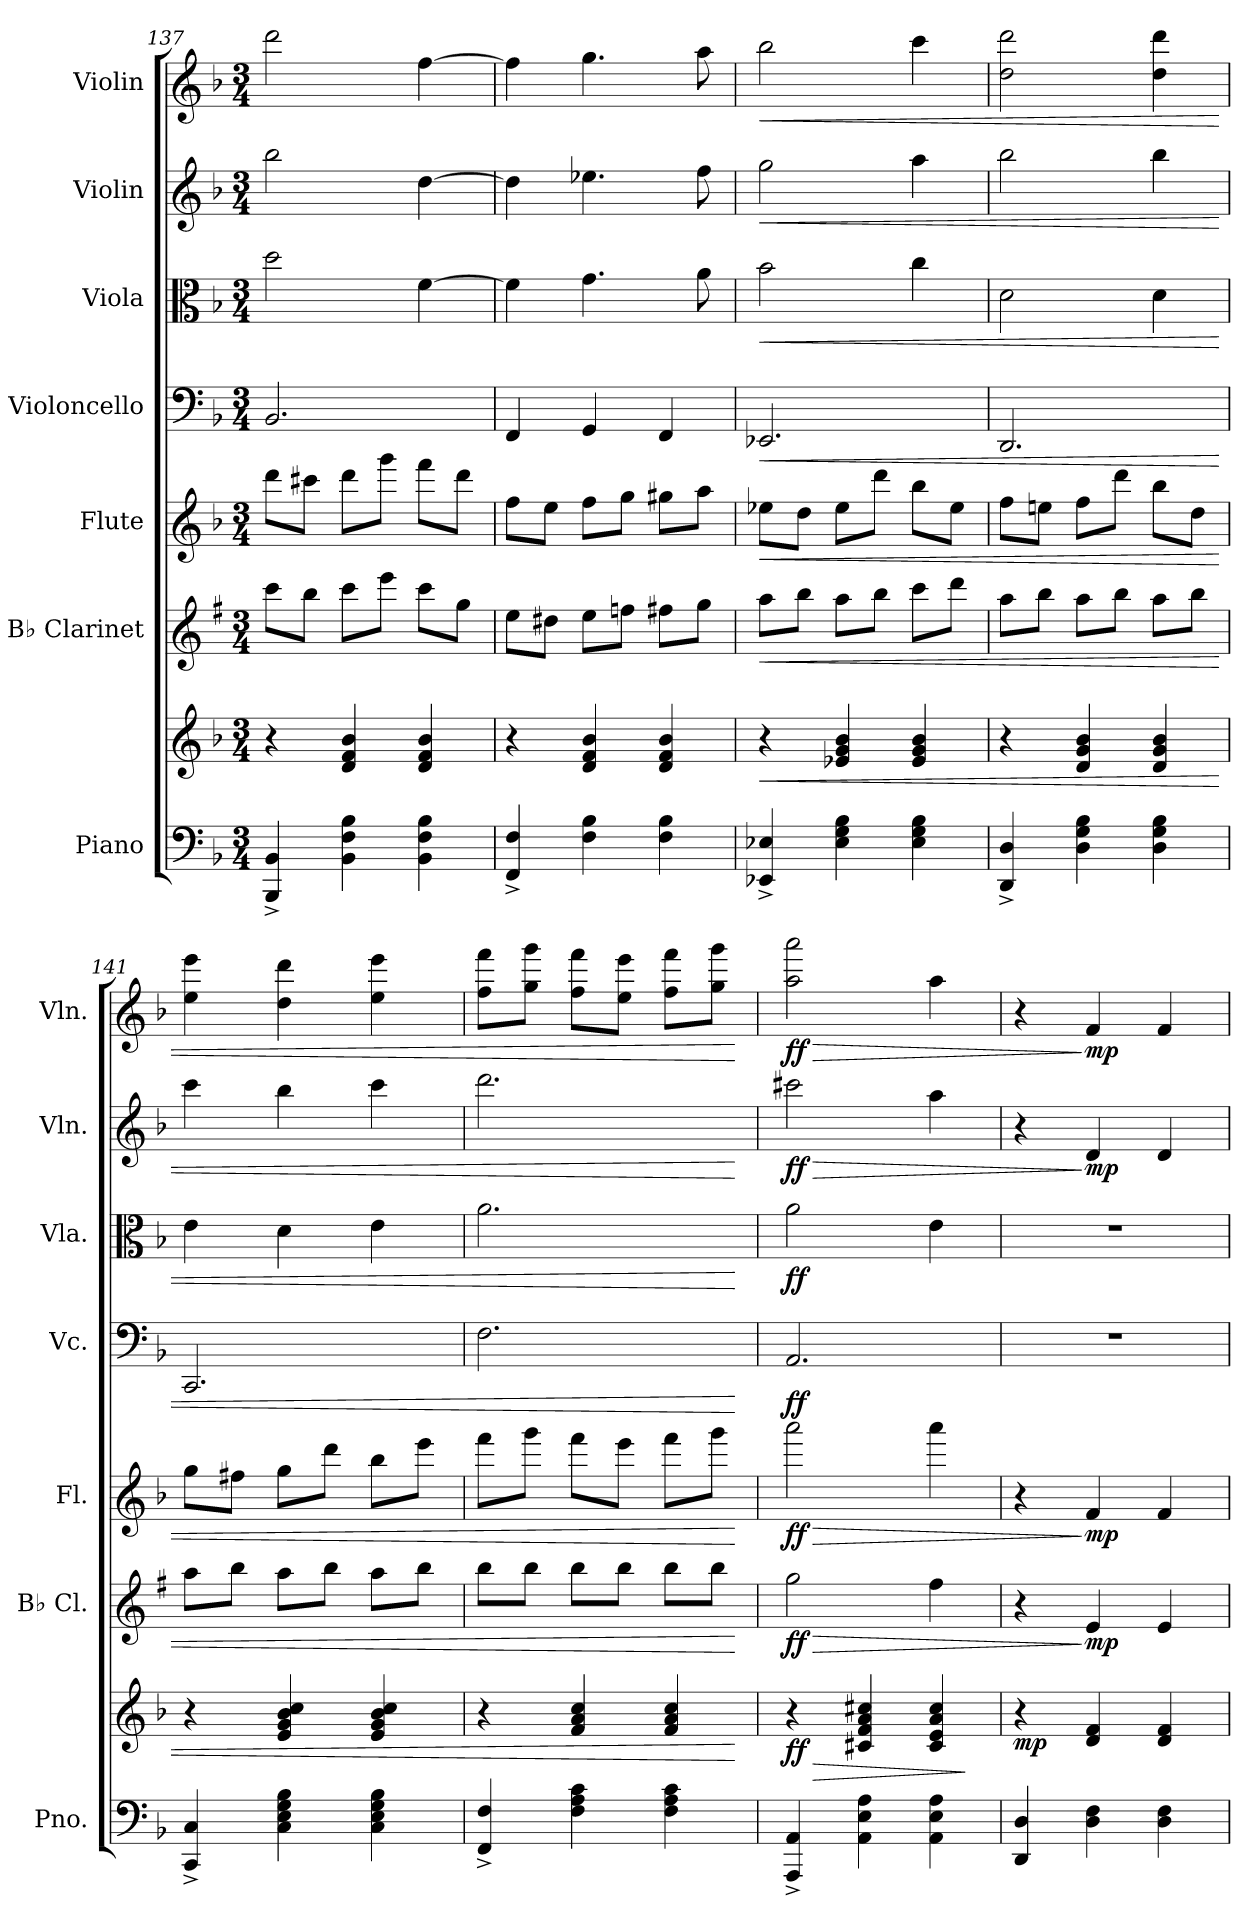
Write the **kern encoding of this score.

**kern	**kern	**dynam	**kern	**dynam	**kern	**dynam	**kern	**dynam	**kern	**dynam	**kern	**dynam	**kern	**dynam
*part7	*part7	*part7	*part6	*part6	*part5	*part5	*part4	*part4	*part3	*part3	*part2	*part2	*part1	*part1
*staff8	*staff7	*staff7/8	*staff6	*staff6	*staff5	*staff5	*staff4	*staff4	*staff3	*staff3	*staff2	*staff2	*staff1	*staff1
*I"Piano	*	*	*I"B♭ Clarinet	*	*I"Flute	*	*I"Violoncello	*	*I"Viola	*	*I"Violin	*	*I"Violin	*
*I'Pno.	*	*	*I'B♭ Cl.	*	*I'Fl.	*	*I'Vc.	*	*I'Vla.	*	*I'Vln.	*	*I'Vln.	*
*clefF4	*clefG2	*	*clefG2	*	*clefG2	*	*clefF4	*	*clefC3	*	*clefG2	*	*clefG2	*
*	*	*	*ITrd1c2	*	*	*	*	*	*	*	*	*	*	*
*k[b-]	*k[b-]	*	*k[b-]	*	*k[b-]	*	*k[b-]	*	*k[b-]	*	*k[b-]	*	*k[b-]	*
*M3/4	*M3/4	*	*M3/4	*	*M3/4	*	*M3/4	*	*M3/4	*	*M3/4	*	*M3/4	*
=137	=137	=137	=137	=137	=137	=137	=137	=137	=137	=137	=137	=137	=137	=137
4BBB-/^ 4BB-/^	4r	.	8bb-\L	.	8ddd\L	.	2.BB-/	.	2dd\	.	2bb-\	.	2ddd\	.
.	.	.	8aa\J	.	8ccc#X\J	.	.	.	.	.	.	.	.	.
4BB-\ 4F\ 4B-\	4d/ 4f/ 4b-/	.	8bb-\L	.	8ddd\L	.	.	.	.	.	.	.	.	.
.	.	.	8ddd\J	.	8ggg\J	.	.	.	.	.	.	.	.	.
4BB-\ 4F\ 4B-\	4d/ 4f/ 4b-/	.	8bb-\L	.	8fff\L	.	.	.	[4f\	.	[4dd\	.	[4ff\	.
.	.	.	8ff\J	.	8ddd\J	.	.	.	.	.	.	.	.	.
=138	=138	=138	=138	=138	=138	=138	=138	=138	=138	=138	=138	=138	=138	=138
4FF/^ 4F/^	4r	.	8dd\L	.	8ff\L	.	4FF/	.	4f\]	.	4dd\]	.	4ff\]	.
.	.	.	8cc#X\J	.	8ee\J	.	.	.	.	.	.	.	.	.
4F\ 4B-\	4d/ 4f/ 4b-/	.	8dd\L	.	8ff\L	.	4GG/	.	4.g\	.	4.ee-X\	.	4.gg\	.
.	.	.	8ee-X\J	.	8gg\J	.	.	.	.	.	.	.	.	.
4F\ 4B-\	4d/ 4f/ 4b-/	.	8een\L	.	8gg#X\L	.	4FF/	.	.	.	.	.	.	.
.	.	.	8ff\J	.	8aa\J	.	.	.	8a\	.	8ff\	.	8aa\	.
=139	=139	=139	=139	=139	=139	=139	=139	=139	=139	=139	=139	=139	=139	=139
!	!	!LO:HP:b	!	!LO:HP:b	!	!LO:HP:b	!	!LO:HP:b	!	!LO:HP:b	!	!LO:HP:b	!	!LO:HP:b
4EE-X/^ 4E-X/^	4r	<	8gg\L	<	8ee-X\L	<	2.EE-X/	<	2b-\	<	2gg\	<	2bb-\	<
.	.	.	8aa\J	.	8dd\J	.	.	.	.	.	.	.	.	.
4E-\ 4G\ 4B-\	4e-X/ 4g/ 4b-/	.	8gg\L	.	8ee-\L	.	.	.	.	.	.	.	.	.
.	.	.	8aa\J	.	8ddd\J	.	.	.	.	.	.	.	.	.
4E-\ 4G\ 4B-\	4e-/ 4g/ 4b-/	.	8bb-\L	.	8bb-\L	.	.	.	4cc\	.	4aa\	.	4ccc\	.
.	.	.	8ccc\J	.	8ee-\J	.	.	.	.	.	.	.	.	.
=140	=140	=140	=140	=140	=140	=140	=140	=140	=140	=140	=140	=140	=140	=140
4DD/^ 4D/^	4r	.	8gg\L	.	8ff\L	.	2.DD/	.	2d\	.	2bb-\	.	2dd\ 2ddd\	.
.	.	.	8aa\J	.	8eeni\J	.	.	.	.	.	.	.	.	.
4D\ 4G\ 4B-\	4d/ 4g/ 4b-/	.	8gg\L	.	8ff\L	.	.	.	.	.	.	.	.	.
.	.	.	8aa\J	.	8ddd\J	.	.	.	.	.	.	.	.	.
4D\ 4G\ 4B-\	4d/ 4g/ 4b-/	.	8gg\L	.	8bb-\L	.	.	.	4d\	.	4bb-\	.	4dd\ 4ddd\	.
.	.	.	8aa\J	.	8dd\J	.	.	.	.	.	.	.	.	.
!!LO:PB:g=z
=141	=141	=141	=141	=141	=141	=141	=141	=141	=141	=141	=141	=141	=141	=141
4CC/^ 4C/^	4r	.	8gg\L	.	8gg\L	.	2.CC/	.	4e\	.	4ccc\	.	4ee\ 4eee\	.
.	.	.	8aa\J	.	8ff#X\J	.	.	.	.	.	.	.	.	.
4C\ 4E\ 4G\ 4B-\	4e/ 4g/ 4b-/ 4cc/	.	8gg\L	.	8gg\L	.	.	.	4d\	.	4bb-\	.	4dd\ 4ddd\	.
.	.	.	8aa\J	.	8ddd\J	.	.	.	.	.	.	.	.	.
4C\ 4E\ 4G\ 4B-\	4e/ 4g/ 4b-/ 4cc/	.	8gg\L	.	8bb-\L	.	.	.	4e\	.	4ccc\	.	4ee\ 4eee\	.
.	.	.	8aa\J	.	8eee\J	.	.	.	.	.	.	.	.	.
=142	=142	=142	=142	=142	=142	=142	=142	=142	=142	=142	=142	=142	=142	=142
4FF/^ 4F/^	4r	.	8aa\L	.	8fff\L	.	2.F\	.	2.a\	.	2.ddd\	.	8ff\ 8fff\L	.
.	.	.	8aa\J	.	8ggg\J	.	.	.	.	.	.	.	8gg\ 8ggg\J	.
4F\ 4A\ 4c\	4f/ 4a/ 4cc/	.	8aa\L	.	8fff\L	.	.	.	.	.	.	.	8ff\ 8fff\L	.
.	.	.	8aa\J	.	8eee\J	.	.	.	.	.	.	.	8ee\ 8eee\J	.
4F\ 4A\ 4c\	4f/ 4a/ 4cc/	.	8aa\L	.	8fff\L	.	.	.	.	.	.	.	8ff\ 8fff\L	.
.	.	.	8aa\J	.	8ggg\J	.	.	.	.	.	.	.	8gg\ 8ggg\J	.
.	.	[	.	[	.	[	.	[	.	[	.	[	.	[
=143	=143	=143	=143	=143	=143	=143	=143	=143	=143	=143	=143	=143	=143	=143
!	!	!LO:HP:b	!	!LO:HP:b	!	!LO:HP:b	!	!	!	!	!	!LO:HP:b	!	!LO:HP:b
!	!	!LO:DY:n=1:b	!	!LO:DY:n=1:b	!	!LO:DY:n=1:b	!	!LO:DY:b	!	!LO:DY:b	!	!LO:DY:n=1:b	!	!LO:DY:n=1:b
4AAA/^ 4AA/^	4r	> ff	2ff\	> ff	2aaa\	> ff	2.AA/	ff	2a\	ff	2ccc#X\	> ff	2aa\ 2aaa\	> ff
4AA\ 4E\ 4A\	4c#X/ 4f/ 4a/ 4cc#X/	.	.	.	.	.	.	.	.	.	.	.	.	.
4AA\ 4E\ 4A\	4c#/ 4e/ 4a/ 4cc#/	.	4ee\	.	4aaa\	.	.	.	4e\	.	4aa\	.	4aa\	.
.	.	]	.	.	.	.	.	.	.	.	.	.	.	.
=144	=144	=144	=144	=144	=144	=144	=144	=144	=144	=144	=144	=144	=144	=144
!	!	!LO:DY:b	!	!	!	!	!	!	!	!	!	!	!	!
4DD/ 4D/	4r	mp	4r	.	4r	.	2.r	.	2.r	.	4r	.	4r	.
!	!	!	!	!LO:DY:n=1:b	!	!LO:DY:n=1:b	!	!	!	!	!	!LO:DY:n=1:b	!	!LO:DY:n=1:b
4D\ 4F\	4d/ 4f/	.	4d/	] mp	4f/	] mp	.	.	.	.	4d/	] mp	4f/	] mp
4D\ 4F\	4d/ 4f/	.	4d/	.	4f/	.	.	.	.	.	4d/	.	4f/	.
=	=	=	=	=	=	=	=	=	=	=	=	=	=	=
*-	*-	*-	*-	*-	*-	*-	*-	*-	*-	*-	*-	*-	*-	*-
